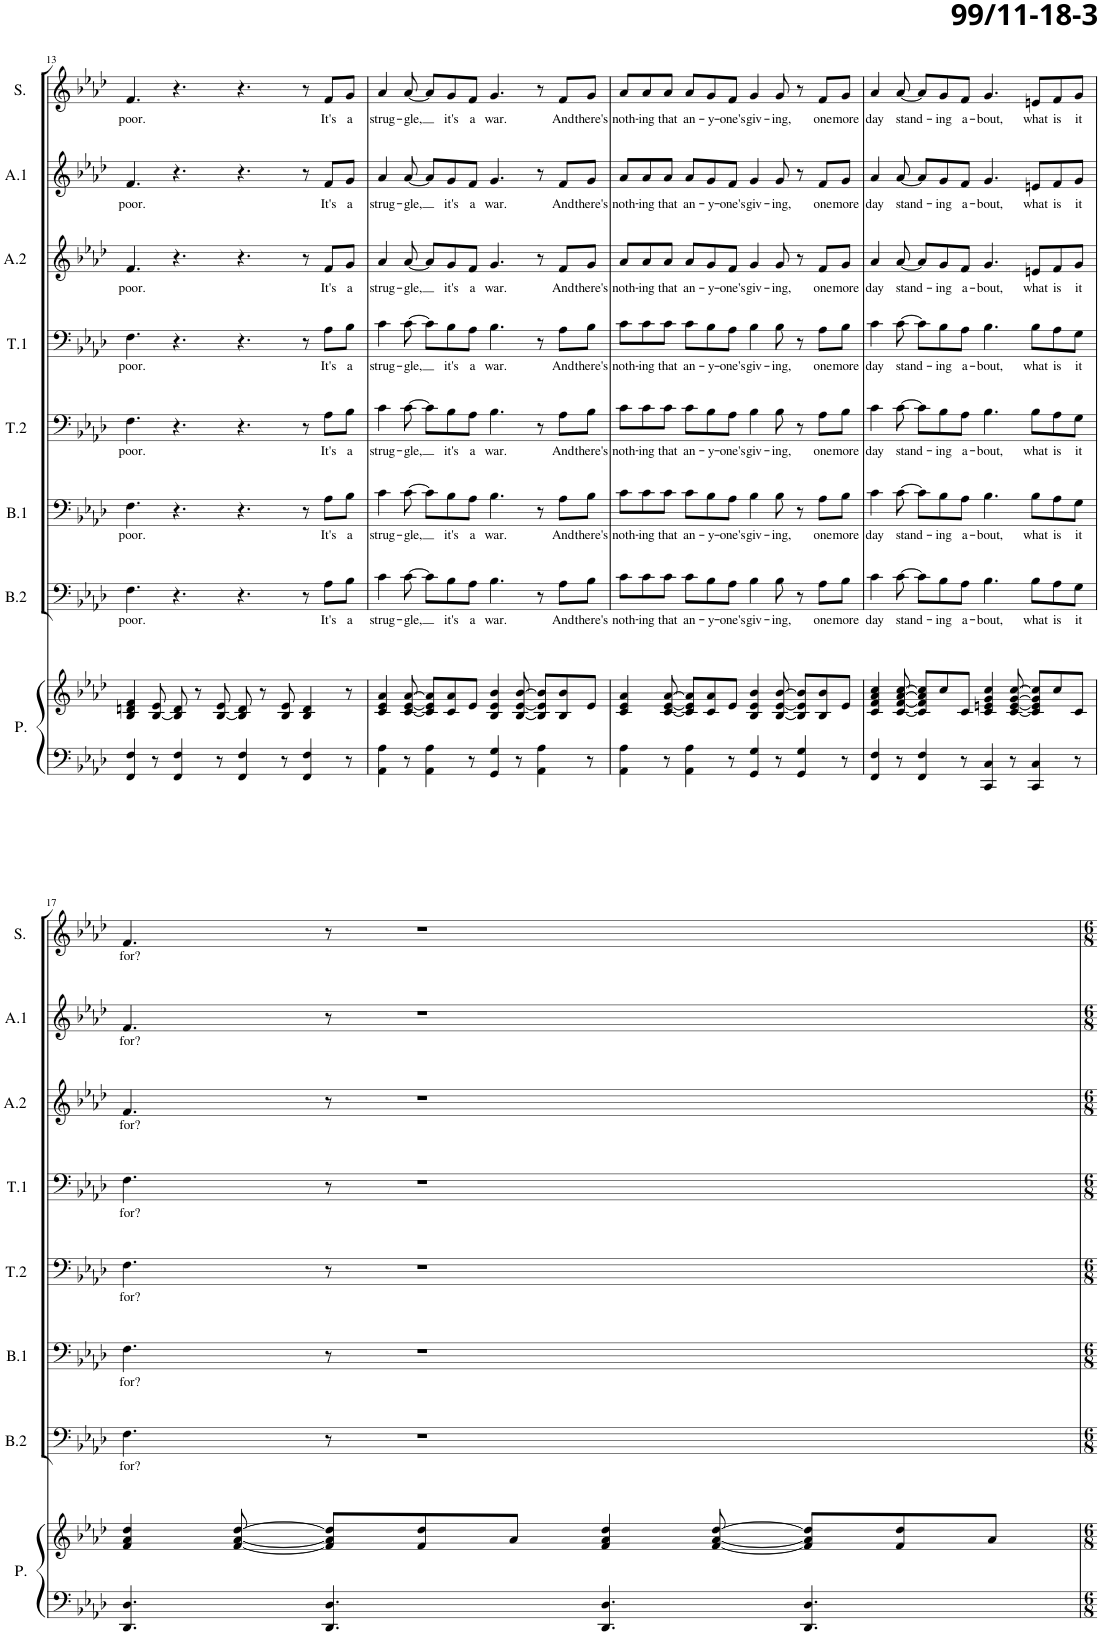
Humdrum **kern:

**kern	**kern	**kern	**text	**kern	**text	**kern	**text	**kern	**text	**kern	**text	**kern	**text	**kern	**text
*part8	*part8	*part7	*part7	*part6	*part6	*part5	*part5	*part4	*part4	*part3	*part3	*part2	*part2	*part1	*part1
*staff9	*staff8	*staff7	*staff7	*staff6	*staff6	*staff5	*staff5	*staff4	*staff4	*staff3	*staff3	*staff2	*staff2	*staff1	*staff1
*I"Piano	*	*I"Bass 2	*	*I"Bass 1	*	*I"Tenor 2	*	*I"Tenor 1	*	*I"Alto 2	*	*I"Alto 1	*	*I"Soprano	*
*I'P.	*	*I'B.2	*	*I'B.1	*	*I'T.2	*	*I'T.1	*	*I'A.2	*	*I'A.1	*	*I'S.	*
!!LO:PB:g=z
*clefF4	*clefG2	*clefF4	*	*clefF4	*	*clefF4	*	*clefF4	*	*clefG2	*	*clefG2	*	*clefG2	*
*k[b-e-a-d-]	*k[b-e-a-d-]	*k[b-e-a-d-]	*	*k[b-e-a-d-]	*	*k[b-e-a-d-]	*	*k[b-e-a-d-]	*	*k[b-e-a-d-]	*	*k[b-e-a-d-]	*	*k[b-e-a-d-]	*
*M12/8	*M12/8	*M12/8	*	*M12/8	*	*M12/8	*	*M12/8	*	*M12/8	*	*M12/8	*	*M12/8	*
=13	=13	=13	=13	=13	=13	=13	=13	=13	=13	=13	=13	=13	=13	=13	=13
!	!	!	!LO:LY:b	!	!LO:LY:b	!	!LO:LY:b	!	!LO:LY:b	!	!LO:LY:b	!	!LO:LY:b	!	!LO:LY:b
4FF/ 4F/	4B-/ 4dn/ 4f/	4.F\	poor.	4.F\	poor.	4.F\	poor.	4.F\	poor.	4.f/	poor.	4.f/	poor.	4.f/	poor.
8r	[8B-/ 8e-/	.	.	.	.	.	.	.	.	.	.	.	.	.	.
4FF/ 4F/	8B-/] 8d/	4.r	.	4.r	.	4.r	.	4.r	.	4.r	.	4.r	.	4.r	.
.	8r	.	.	.	.	.	.	.	.	.	.	.	.	.	.
8r	[8B-/ 8e-/	.	.	.	.	.	.	.	.	.	.	.	.	.	.
4FF/ 4F/	8B-/] 8d/	4.r	.	4.r	.	4.r	.	4.r	.	4.r	.	4.r	.	4.r	.
.	8r	.	.	.	.	.	.	.	.	.	.	.	.	.	.
8r	8B-/ 8e-/	.	.	.	.	.	.	.	.	.	.	.	.	.	.
4FF/ 4F/	4B-/ 4d/	8r	.	8r	.	8r	.	8r	.	8r	.	8r	.	8r	.
!	!	!	!LO:LY:b	!	!LO:LY:b	!	!LO:LY:b	!	!LO:LY:b	!	!LO:LY:b	!	!LO:LY:b	!	!LO:LY:b
.	.	8A-\L	It's	8A-\L	It's	8A-\L	It's	8A-\L	It's	8f/L	It's	8f/L	It's	8f/L	It's
!	!	!	!LO:LY:b	!	!LO:LY:b	!	!LO:LY:b	!	!LO:LY:b	!	!LO:LY:b	!	!LO:LY:b	!	!LO:LY:b
8r	8r	8B-\J	a	8B-\J	a	8B-\J	a	8B-\J	a	8g/J	a	8g/J	a	8g/J	a
=14	=14	=14	=14	=14	=14	=14	=14	=14	=14	=14	=14	=14	=14	=14	=14
!	!	!	!LO:LY:b	!	!LO:LY:b	!	!LO:LY:b	!	!LO:LY:b	!	!LO:LY:b	!	!LO:LY:b	!	!LO:LY:b
4AA-\ 4A-\	4c/ 4e-/ 4a-/	4c\	strug-	4c\	strug-	4c\	strug-	4c\	strug-	4a-/	strug-	4a-/	strug-	4a-/	strug-
!	!	!	!LO:LY:b	!	!LO:LY:b	!	!LO:LY:b	!	!LO:LY:b	!	!LO:LY:b	!	!LO:LY:b	!	!LO:LY:b
8r	[8c/ [8e-/ [8a-/	[8c\	-gle,	[8c\	-gle,	[8c\	-gle,	[8c\	-gle,	[8a-/	-gle,	[8a-/	-gle,	[8a-/	-gle,
4AA-\ 4A-\	8c/] 8e-/] 8a-/]L	8c\L]	.	8c\L]	.	8c\L]	.	8c\L]	.	8a-/L]	.	8a-/L]	.	8a-/L]	.
!	!	!	!LO:LY:b	!	!LO:LY:b	!	!LO:LY:b	!	!LO:LY:b	!	!LO:LY:b	!	!LO:LY:b	!	!LO:LY:b
.	8c/ 8a-/	8B-\	it's	8B-\	it's	8B-\	it's	8B-\	it's	8g/	it's	8g/	it's	8g/	it's
!	!	!	!LO:LY:b	!	!LO:LY:b	!	!LO:LY:b	!	!LO:LY:b	!	!LO:LY:b	!	!LO:LY:b	!	!LO:LY:b
8r	8e-/J	8A-\J	a	8A-\J	a	8A-\J	a	8A-\J	a	8f/J	a	8f/J	a	8f/J	a
!	!	!	!LO:LY:b	!	!LO:LY:b	!	!LO:LY:b	!	!LO:LY:b	!	!LO:LY:b	!	!LO:LY:b	!	!LO:LY:b
4GG/ 4G/	4B-/ 4e-/ 4b-/	4.B-\	war.	4.B-\	war.	4.B-\	war.	4.B-\	war.	4.g/	war.	4.g/	war.	4.g/	war.
8r	[8B-/ [8e-/ [8b-/	.	.	.	.	.	.	.	.	.	.	.	.	.	.
4AA-\ 4A-\	8B-/] 8e-/] 8b-/]L	8r	.	8r	.	8r	.	8r	.	8r	.	8r	.	8r	.
!	!	!	!LO:LY:b	!	!LO:LY:b	!	!LO:LY:b	!	!LO:LY:b	!	!LO:LY:b	!	!LO:LY:b	!	!LO:LY:b
.	8B-/ 8b-/	8A-\L	And	8A-\L	And	8A-\L	And	8A-\L	And	8f/L	And	8f/L	And	8f/L	And
!	!	!	!LO:LY:b	!	!LO:LY:b	!	!LO:LY:b	!	!LO:LY:b	!	!LO:LY:b	!	!LO:LY:b	!	!LO:LY:b
8r	8e-/J	8B-\J	there's	8B-\J	there's	8B-\J	there's	8B-\J	there's	8g/J	there's	8g/J	there's	8g/J	there's
=15	=15	=15	=15	=15	=15	=15	=15	=15	=15	=15	=15	=15	=15	=15	=15
!	!	!	!LO:LY:b	!	!LO:LY:b	!	!LO:LY:b	!	!LO:LY:b	!	!LO:LY:b	!	!LO:LY:b	!	!LO:LY:b
4AA-\ 4A-\	4c/ 4e-/ 4a-/	8c\L	noth-	8c\L	noth-	8c\L	noth-	8c\L	noth-	8a-/L	noth-	8a-/L	noth-	8a-/L	noth-
!	!	!	!LO:LY:b	!	!LO:LY:b	!	!LO:LY:b	!	!LO:LY:b	!	!LO:LY:b	!	!LO:LY:b	!	!LO:LY:b
.	.	8c\	-ing	8c\	-ing	8c\	-ing	8c\	-ing	8a-/	-ing	8a-/	-ing	8a-/	-ing
!	!	!	!LO:LY:b	!	!LO:LY:b	!	!LO:LY:b	!	!LO:LY:b	!	!LO:LY:b	!	!LO:LY:b	!	!LO:LY:b
8r	[8c/ [8e-/ [8a-/	8c\J	that	8c\J	that	8c\J	that	8c\J	that	8a-/J	that	8a-/J	that	8a-/J	that
!	!	!	!LO:LY:b	!	!LO:LY:b	!	!LO:LY:b	!	!LO:LY:b	!	!LO:LY:b	!	!LO:LY:b	!	!LO:LY:b
4AA-\ 4A-\	8c/] 8e-/] 8a-/]L	8c\L	an-	8c\L	an-	8c\L	an-	8c\L	an-	8a-/L	an-	8a-/L	an-	8a-/L	an-
!	!	!	!LO:LY:b	!	!LO:LY:b	!	!LO:LY:b	!	!LO:LY:b	!	!LO:LY:b	!	!LO:LY:b	!	!LO:LY:b
.	8c/ 8a-/	8B-\	-y-	8B-\	-y-	8B-\	-y-	8B-\	-y-	8g/	-y-	8g/	-y-	8g/	-y-
!	!	!	!LO:LY:b	!	!LO:LY:b	!	!LO:LY:b	!	!LO:LY:b	!	!LO:LY:b	!	!LO:LY:b	!	!LO:LY:b
8r	8e-/J	8A-\J	-one's	8A-\J	-one's	8A-\J	-one's	8A-\J	-one's	8f/J	-one's	8f/J	-one's	8f/J	-one's
!	!	!	!LO:LY:b	!	!LO:LY:b	!	!LO:LY:b	!	!LO:LY:b	!	!LO:LY:b	!	!LO:LY:b	!	!LO:LY:b
4GG/ 4G/	4B-/ 4e-/ 4b-/	4B-\	giv-	4B-\	giv-	4B-\	giv-	4B-\	giv-	4g/	giv-	4g/	giv-	4g/	giv-
!	!	!	!LO:LY:b	!	!LO:LY:b	!	!LO:LY:b	!	!LO:LY:b	!	!LO:LY:b	!	!LO:LY:b	!	!LO:LY:b
8r	[8B-/ [8e-/ [8b-/	8B-\	-ing,	8B-\	-ing,	8B-\	-ing,	8B-\	-ing,	8g/	-ing,	8g/	-ing,	8g/	-ing,
4GG/ 4G/	8B-/] 8e-/] 8b-/]L	8r	.	8r	.	8r	.	8r	.	8r	.	8r	.	8r	.
!	!	!	!LO:LY:b	!	!LO:LY:b	!	!LO:LY:b	!	!LO:LY:b	!	!LO:LY:b	!	!LO:LY:b	!	!LO:LY:b
.	8B-/ 8b-/	8A-\L	one	8A-\L	one	8A-\L	one	8A-\L	one	8f/L	one	8f/L	one	8f/L	one
!	!	!	!LO:LY:b	!	!LO:LY:b	!	!LO:LY:b	!	!LO:LY:b	!	!LO:LY:b	!	!LO:LY:b	!	!LO:LY:b
8r	8e-/J	8B-\J	more	8B-\J	more	8B-\J	more	8B-\J	more	8g/J	more	8g/J	more	8g/J	more
=16	=16	=16	=16	=16	=16	=16	=16	=16	=16	=16	=16	=16	=16	=16	=16
!	!	!	!LO:LY:b	!	!LO:LY:b	!	!LO:LY:b	!	!LO:LY:b	!	!LO:LY:b	!	!LO:LY:b	!	!LO:LY:b
4FF/ 4F/	4c/ 4f/ 4a-/ 4cc/	4c\	day	4c\	day	4c\	day	4c\	day	4a-/	day	4a-/	day	4a-/	day
!	!	!	!LO:LY:b	!	!LO:LY:b	!	!LO:LY:b	!	!LO:LY:b	!	!LO:LY:b	!	!LO:LY:b	!	!LO:LY:b
8r	[8c/ [8f/ [8a-/ [8cc/	[8c\	stand-	[8c\	stand-	[8c\	stand-	[8c\	stand-	[8a-/	stand-	[8a-/	stand-	[8a-/	stand-
4FF/ 4F/	8c/] 8f/] 8a-/] 8cc/]L	8c\L]	.	8c\L]	.	8c\L]	.	8c\L]	.	8a-/L]	.	8a-/L]	.	8a-/L]	.
!	!	!	!LO:LY:b	!	!LO:LY:b	!	!LO:LY:b	!	!LO:LY:b	!	!LO:LY:b	!	!LO:LY:b	!	!LO:LY:b
.	8cc/	8B-\	-ing	8B-\	-ing	8B-\	-ing	8B-\	-ing	8g/	-ing	8g/	-ing	8g/	-ing
!	!	!	!LO:LY:b	!	!LO:LY:b	!	!LO:LY:b	!	!LO:LY:b	!	!LO:LY:b	!	!LO:LY:b	!	!LO:LY:b
8r	8c/J	8A-\J	a-	8A-\J	a-	8A-\J	a-	8A-\J	a-	8f/J	a-	8f/J	a-	8f/J	a-
!	!	!	!LO:LY:b	!	!LO:LY:b	!	!LO:LY:b	!	!LO:LY:b	!	!LO:LY:b	!	!LO:LY:b	!	!LO:LY:b
4CC/ 4C/	4c/ 4en/ 4g/ 4cc/	4.B-\	-bout,	4.B-\	-bout,	4.B-\	-bout,	4.B-\	-bout,	4.g/	-bout,	4.g/	-bout,	4.g/	-bout,
8r	[8c/ [8e/ [8g/ [8cc/	.	.	.	.	.	.	.	.	.	.	.	.	.	.
!	!	!	!LO:LY:b	!	!LO:LY:b	!	!LO:LY:b	!	!LO:LY:b	!	!LO:LY:b	!	!LO:LY:b	!	!LO:LY:b
4CC/ 4C/	8c/] 8e/] 8g/] 8cc/]L	8B-\L	what	8B-\L	what	8B-\L	what	8B-\L	what	8en/L	what	8en/L	what	8en/L	what
!	!	!	!LO:LY:b	!	!LO:LY:b	!	!LO:LY:b	!	!LO:LY:b	!	!LO:LY:b	!	!LO:LY:b	!	!LO:LY:b
.	8cc/	8A-\	is	8A-\	is	8A-\	is	8A-\	is	8f/	is	8f/	is	8f/	is
!	!	!	!LO:LY:b	!	!LO:LY:b	!	!LO:LY:b	!	!LO:LY:b	!	!LO:LY:b	!	!LO:LY:b	!	!LO:LY:b
8r	8c/J	8G\J	it	8G\J	it	8G\J	it	8G\J	it	8g/J	it	8g/J	it	8g/J	it
!!LO:LB:g=z
=17	=17	=17	=17	=17	=17	=17	=17	=17	=17	=17	=17	=17	=17	=17	=17
!	!	!	!LO:LY:b	!	!LO:LY:b	!	!LO:LY:b	!	!LO:LY:b	!	!LO:LY:b	!	!LO:LY:b	!	!LO:LY:b
4.DD-/ 4.D-/	4f/ 4a-/ 4dd-/	4.F\	for?	4.F\	for?	4.F\	for?	4.F\	for?	4.f/	for?	4.f/	for?	4.f/	for?
.	[8f/ [8a-/ [8dd-/	.	.	.	.	.	.	.	.	.	.	.	.	.	.
4.DD-/ 4.D-/	8f/] 8a-/] 8dd-/]L	8r	.	8r	.	8r	.	8r	.	8r	.	8r	.	8r	.
.	8f/ 8dd-/	1r	.	1r	.	1r	.	1r	.	1r	.	1r	.	1r	.
.	8a-/J	.	.	.	.	.	.	.	.	.	.	.	.	.	.
4.DD-/ 4.D-/	4f/ 4a-/ 4dd-/	.	.	.	.	.	.	.	.	.	.	.	.	.	.
.	[8f/ [8a-/ [8dd-/	.	.	.	.	.	.	.	.	.	.	.	.	.	.
4.DD-/ 4.D-/	8f/] 8a-/] 8dd-/]L	.	.	.	.	.	.	.	.	.	.	.	.	.	.
.	8f/ 8dd-/	.	.	.	.	.	.	.	.	.	.	.	.	.	.
.	8a-/J	.	.	.	.	.	.	.	.	.	.	.	.	.	.
=	=	=	=	=	=	=	=	=	=	=	=	=	=	=	=
*-	*-	*-	*-	*-	*-	*-	*-	*-	*-	*-	*-	*-	*-	*-	*-
